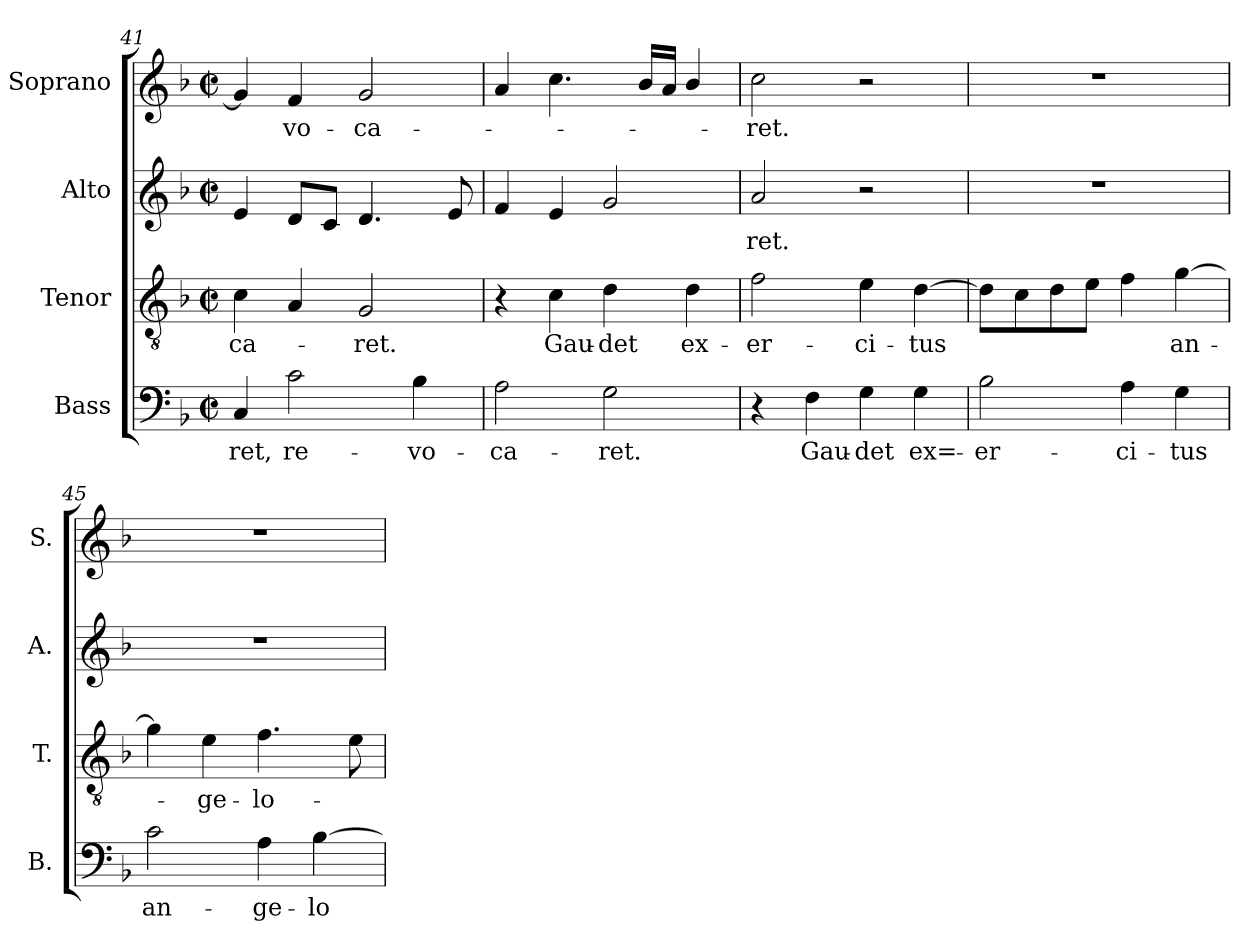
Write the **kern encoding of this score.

**kern	**text	**kern	**text	**kern	**text	**kern	**text
*part4	*part4	*part3	*part3	*part2	*part2	*part1	*part1
*staff4	*staff4	*staff3	*staff3	*staff2	*staff2	*staff1	*staff1
*I"Bass	*	*I"Tenor	*	*I"Alto	*	*I"Soprano	*
*I'B.	*	*I'T.	*	*I'A.	*	*I'S.	*
*clefF4	*	*clefGv2	*	*clefG2	*	*clefG2	*
*	*	*ITrd7c12	*	*	*	*	*
*k[b-]	*	*k[b-]	*	*k[b-]	*	*k[b-]	*
*F:	*	*F:	*	*F:	*	*F:	*
*M2/2	*	*M2/2	*	*M2/2	*	*M2/2	*
*met(c|)	*	*met(c|)	*	*met(c|)	*	*met(c|)	*
=41	=41	=41	=41	=41	=41	=41	=41
!	!LO:LY:b:color=#000000	!	!	!	!	!	!
!	!	!	!LO:LY:b:color=#000000	!	!	!	!
4Ci/	-ret,	4Ci\	-ca-	4ei/	.	4gi/]	.
!	!LO:LY:b:color=#000000	!	!	!	!	!	!
!	!	!	!	!	!	!	!LO:LY:b:color=#000000
2ci\	re-	4AAi/	.	8di/L	.	4fi/	-vo-
.	.	.	.	8ci/J	.	.	.
!	!	!	!LO:LY:b:color=#000000	!	!	!	!
!	!	!	!	!	!	!	!LO:LY:b:color=#000000
.	.	2GGi/	-ret.	4.di/	.	2gi/	-ca-
!	!LO:LY:b:color=#000000	!	!	!	!	!	!
4B-i\	-vo-	.	.	.	.	.	.
.	.	.	.	8ei/	.	.	.
=42	=42	=42	=42	=42	=42	=42	=42
!	!LO:LY:b:color=#000000	!	!	!	!	!	!
2Ai\	-ca-	4r	.	4fi/	.	4ai/	.
!	!	!	!LO:LY:b:color=#000000	!	!	!	!
.	.	4Ci\	Gau-	4ei/	.	4.cci\	.
!	!LO:LY:b:color=#000000	!	!	!	!	!	!
!	!	!	!LO:LY:b:color=#000000	!	!	!	!
2Gi\	-ret.	4Di\	-det	2gi/	.	.	.
.	.	.	.	.	.	16b-i/LL	.
.	.	.	.	.	.	16ai/JJ	.
!	!	!	!LO:LY:b:color=#000000	!	!	!	!
.	.	4Di\	ex-	.	.	4b-i/	.
=43	=43	=43	=43	=43	=43	=43	=43
!	!	!	!LO:LY:b:color=#000000	!	!	!	!
!	!	!	!	!	!LO:LY:b:color=#000000	!	!
!	!	!	!	!	!	!	!LO:LY:b:color=#000000
4r	.	2Fi\	-er-	2ai/	-ret.	2cci\	-ret.
!	!LO:LY:b:color=#000000	!	!	!	!	!	!
4Fi\	Gau-	.	.	.	.	.	.
!	!LO:LY:b:color=#000000	!	!	!	!	!	!
!	!	!	!LO:LY:b:color=#000000	!	!	!	!
4Gi\	-det	4Ei\	-ci-	2r	.	2r	.
!	!LO:LY:b:color=#000000	!	!	!	!	!	!
!	!	!	!LO:LY:b:color=#000000	!	!	!	!
4Gi\	ex=-	[4Di\	-tus	.	.	.	.
!!LO:LB:g=z
=44	=44	=44	=44	=44	=44	=44	=44
!	!LO:LY:b:color=#000000	!	!	!	!	!	!
2B-i\	-er-	8Di\L]	.	1r	.	1r	.
.	.	8Ci\	.	.	.	.	.
.	.	8Di\	.	.	.	.	.
.	.	8Ei\J	.	.	.	.	.
!	!LO:LY:b:color=#000000	!	!	!	!	!	!
4Ai\	-ci-	4Fi\	.	.	.	.	.
!	!LO:LY:b:color=#000000	!	!	!	!	!	!
!	!	!	!LO:LY:b:color=#000000	!	!	!	!
4Gi\	-tus	[4Gi\	an-	.	.	.	.
=45	=45	=45	=45	=45	=45	=45	=45
!	!LO:LY:b:color=#000000	!	!	!	!	!	!
2ci\	an-	4Gi\]	.	1r	.	1r	.
!	!	!	!LO:LY:b:color=#000000	!	!	!	!
.	.	4Ei\	-ge-	.	.	.	.
!	!LO:LY:b:color=#000000	!	!	!	!	!	!
!	!	!	!LO:LY:b:color=#000000	!	!	!	!
4Ai\	-ge-	4.Fi\	-lo-	.	.	.	.
!	!LO:LY:b:color=#000000	!	!	!	!	!	!
[4B-i\	-lo-	.	.	.	.	.	.
.	.	8Ei\	.	.	.	.	.
=	=	=	=	=	=	=	=
*-	*-	*-	*-	*-	*-	*-	*-
